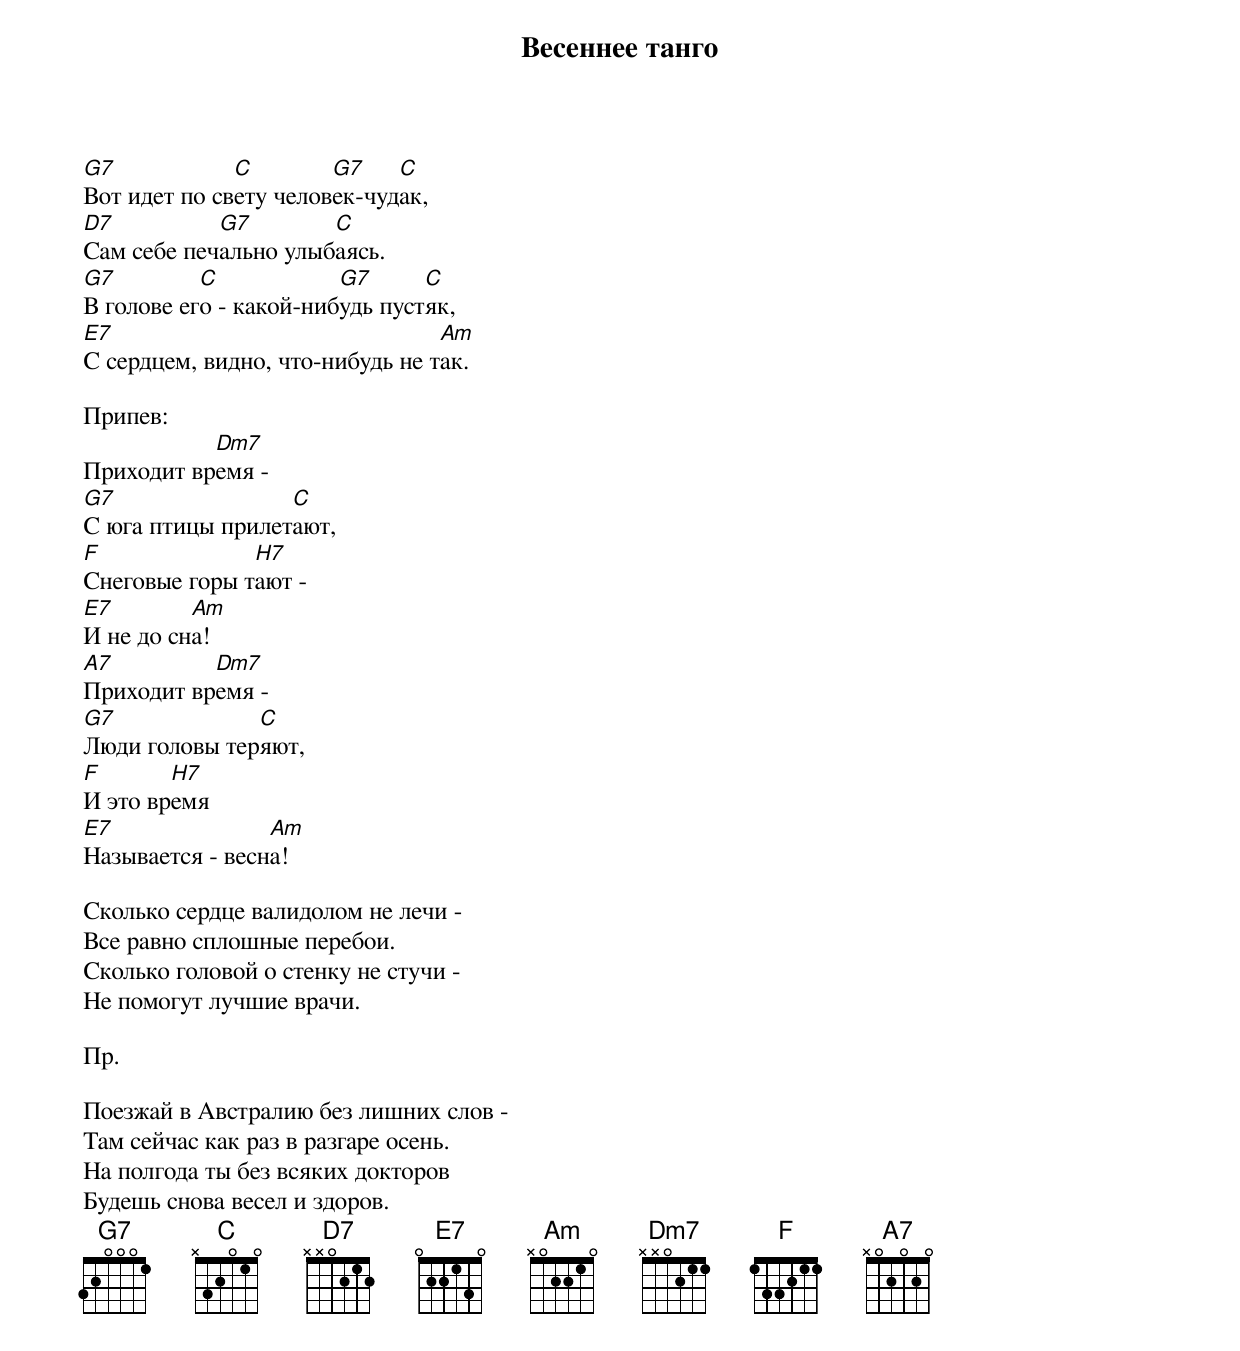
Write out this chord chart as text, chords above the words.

Весеннее танго

G7            C        G7    C
Вот идет по свету человек-чудак,
D7          G7        C
Сам себе печально улыбаясь.
G7         C            G7      C
В голове его - какой-нибудь пустяк,
E7                               Am
С сердцем, видно, что-нибудь не так.

Припев:
           Dm7
Приходит время -
G7                C
С юга птицы прилетают,
F              H7
Снеговые горы тают -
E7        Am
И не до сна!
A7         Dm7
Приходит время -
G7             C
Люди головы теряют,
F       H7
И это время
E7               Am
Называется - весна!

Сколько сердце валидолом не лечи -
Все равно сплошные перебои.
Сколько головой о стенку не стучи -
Не помогут лучшие врачи.

Пр.

Поезжай в Австралию без лишних слов -
Там сейчас как раз в разгаре осень.
На полгода ты без всяких докторов
Будешь снова весел и здоров.
